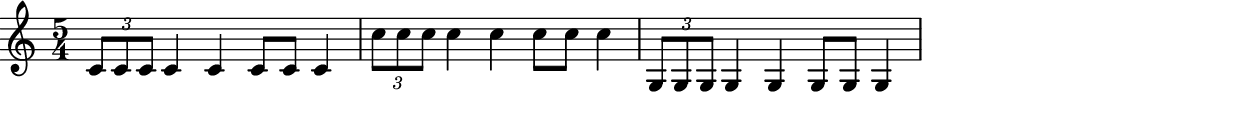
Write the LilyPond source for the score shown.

%% Generated by lilypond-book
%% Options: [exampleindent=10.16\mm,indent=0\mm,line-width=160\mm,paper-height=845.047\pt,paper-width=597.508\pt,papersize='(cons (* 597.508 pt) (* 845.047 pt))]
\include "lilypond-book-preamble.ly"


% ****************************************************************
% Start cut-&-pastable-section
% ****************************************************************

#(ly:set-option 'eps-box-padding 3.000000)



\paper {
  #(set-paper-size '(cons (* 597.508 pt) (* 845.047 pt)))
  indent = 0\mm
  line-width = 160\mm
  % offset the left padding, also add 1mm as lilypond creates cropped
  % images with a little space on the right
  line-width = #(- line-width (* mm  3.000000) (* mm 1))
}

\layout {
  
}




% ****************************************************************
% ly snippet:
% ****************************************************************
\sourcefilename "snippets/creating-a-sequence-of-notes-on-various-pitches.ly"
\sourcefileline 0
%% DO NOT EDIT this file manually; it was automatically
%% generated from the LilyPond Wiki
%% (https://wiki.lilypond.community).
%%
%% Make any changes in the Wiki itself, or in
%% `Documentation/snippets/new/`, then run
%% `scripts/auxiliar/makelsr.pl`.
%%
%% This file is in the public domain.

\version "2.24.0"

\header {
%% Translation of GIT committish: f11513f36c131dab18338d6a3a729e24a927150d
  texidocja = "
同じ音符列が異なる音高で複数出現する音楽では、次の音楽関数が@c
便利です。これは音符を引数として取り、その音高のみが使用されます。@c
この例では Holst の The Planets の一曲、Mars に使用されるリズムを作り出して@c
います。
"
  doctitleja = "異なるピッチの音符列を作成する"

%% Translation of GIT committish: 41a008e75e2fe29536406cdf0d71c32a4606f2b8
  texidocfr = "
Lorsque la musique comporte à de nombreuses reprises une même séquence
sur des hauteurs différentes, la fonction musicale ci-dessous peut
s'avérer fort utile. Elle considère une note dont seule la hauteur est
utilisée.

Cet exemple reproduit le rythme utilisé tout au long de « Mars », l'une
des pièces de l'œuvre de Gustav Holst « Les planètes ».
"

  doctitlefr = "Création d'une séquence de notes de même hauteur"

%% Translation of GIT committish: b35da384a3367d8ee49a28f697c0ae8fb88b2e1e
  texidoces = "
En una música que tenga muchas apariciones de la misma secuencia
de notas a distintas alturas, podría ser de utilidad la siguiente
función musical.  Admite una nota, de la que solo se utiliza su
altura.  Las funciones de apoyo en Scheme se han tomado prestadas
del documento de \"Consejos y trucos\"de la versión 2.10 del
manual.

Este ejemplo crea las duraciones rítmicas que se usan a todo lo
largo de @emph{Marte}, de @emph{Los Planetas} de Gustav Holst.
"
  doctitlees = "Crear una secuencia de notas a distintas alturas"

%% Translation of GIT committish: e115f1949f9f63d5faee3369fbf2094c54966f9f
  texidocca = "
En una música que tingui moltes aparicions de la mateixa seqüència
de notes a diferents altures, podria ser d'utilitat la següent
funció musical.  Admet una nota, de la qual sols s'utilitza la
seva alçada.  Les funcions de suport a l'Scheme s'han agafat
prestades del document de \"Consells i ajustament\" de la versió
2.10 del manual.  Aquest exemple crea les duracions rítmiques que
s'usen a tot el llarg de «Mart», de «Els Planetes» de Gustav Holst.

"
  doctitleca = "Crear una seqüència de notes a diferents alçades"

  categories = "Pitches, Real music, Really cool, Scheme"

  texidoc = "
In music that contains many occurrences of the same sequence of notes
at different pitches, the following music function may prove useful. It
takes a note, of which only the pitch is used.

This example creates the rhythm used throughout @emph{Mars}, from
Gustav Holst's @emph{The Planets}.
"

  doctitle = "Creating a sequence of notes on various pitches"
} % begin verbatim


rhythm =
#(define-music-function (p) (ly:pitch?)
   "Make the rhythm in Mars (the Planets) at the given pitch"
  #{ \tuplet 3/2 { $p 8 8 8 } 4 4 8 8 4 #})

\new Staff {
  \time 5/4
  \rhythm c'
  \rhythm c''
  \rhythm g
}



% ****************************************************************
% end ly snippet
% ****************************************************************
